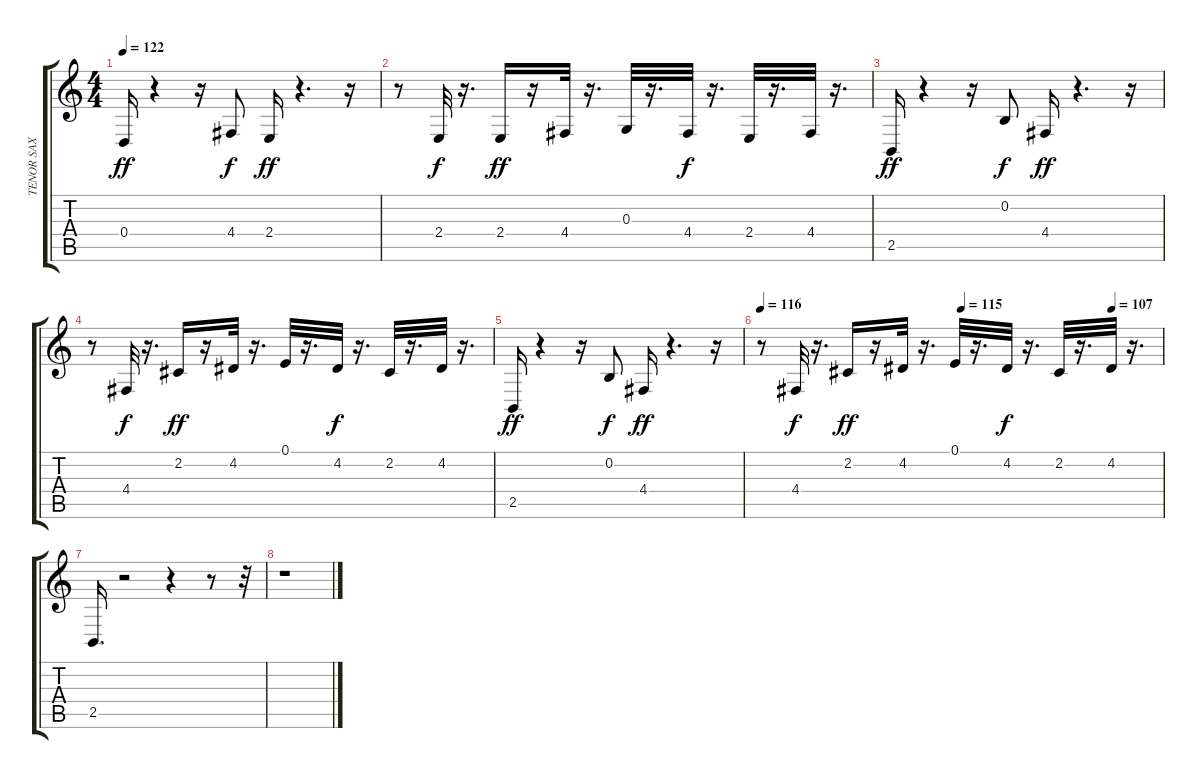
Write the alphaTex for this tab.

\track ("TENOR SAX" "TENOR SAX") {instrument tenorsax}
\staff {score tabs}
\tuning (E4 B3 G3 D3 A2 E2) {hide}
\ts (4 4)
\tempo 122
\clef g2
\ks c
0.4.16{dy ff} r.4 r.16 4.4.8{dy f} 2.4.16{dy ff} r.4{d} r.16 |
r.8 2.4.32{dy f} r.16{d} 2.4.16{dy ff} r.16 4.4.32 r.16{d} 0.3.32 r.16{d} 4.4.32{dy f} r.16{d} 2.4.32 r.16{d} 4.4.32 r.16{d} |
2.5.16{dy ff} r.4 r.16 0.2.8{dy f} 4.4.16{dy ff} r.4{d} r.16 |
r.8 4.4.32{dy f} r.16{d} 2.2.16{dy ff} r.16 4.2.32 r.16{d} 0.1.32 r.16{d} 4.2.32{dy f} r.16{d} 2.2.32 r.16{d} 4.2.32 r.16{d} |
2.5.16{dy ff} r.4 r.16 0.2.8{dy f} 4.4.16{dy ff} r.4{d} r.16 |
\tempo 116
\tempo (115 0.5)
\tempo (107 0.875)
r.8 4.4.32{dy f} r.16{d} 2.2.16{dy ff} r.16 4.2.32 r.16{d} 0.1.32 r.16{d} 4.2.32{dy f} r.16{d} 2.2.32 r.16{d} 4.2.32 r.16{d} |
2.5.16{d} r.2 r.4 r.8 r.32 |
r.1
